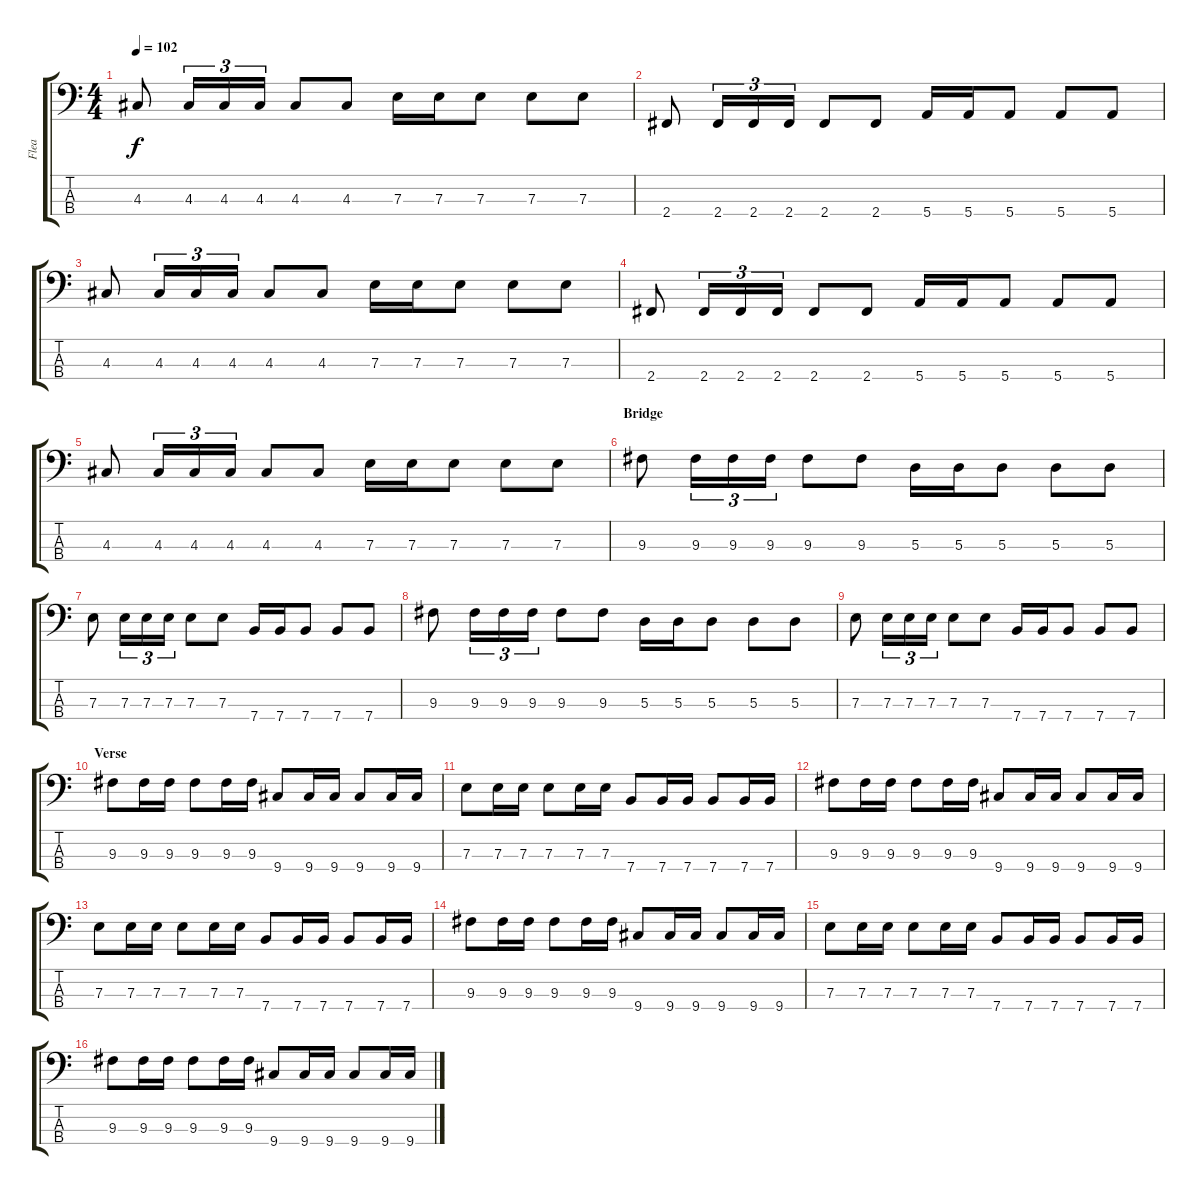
\track ("Flea" "Flea") {instrument electricbassfinger}
\staff {score tabs}
\tuning (G2 D2 A1 E1) {hide}
\ts (4 4)
\tempo 102
\clef f4
\ks c
4.3.8{dy f} 4.3.16{tu (3 2)} 4.3.16{tu (3 2)} 4.3.16{tu (3 2)} 4.3.8 4.3.8 7.3.16 7.3.16 7.3.8 7.3.8 7.3.8 |
2.4.8 2.4.16{tu (3 2)} 2.4.16{tu (3 2)} 2.4.16{tu (3 2)} 2.4.8 2.4.8 5.4.16 5.4.16 5.4.8 5.4.8 5.4.8 |
4.3.8 4.3.16{tu (3 2)} 4.3.16{tu (3 2)} 4.3.16{tu (3 2)} 4.3.8 4.3.8 7.3.16 7.3.16 7.3.8 7.3.8 7.3.8 |
2.4.8 2.4.16{tu (3 2)} 2.4.16{tu (3 2)} 2.4.16{tu (3 2)} 2.4.8 2.4.8 5.4.16 5.4.16 5.4.8 5.4.8 5.4.8 |
4.3.8 4.3.16{tu (3 2)} 4.3.16{tu (3 2)} 4.3.16{tu (3 2)} 4.3.8 4.3.8 7.3.16 7.3.16 7.3.8 7.3.8 7.3.8 |
\section ("" "Bridge")
9.3.8 9.3.16{tu (3 2)} 9.3.16{tu (3 2)} 9.3.16{tu (3 2)} 9.3.8 9.3.8 5.3.16 5.3.16 5.3.8 5.3.8 5.3.8 |
7.3.8 7.3.16{tu (3 2)} 7.3.16{tu (3 2)} 7.3.16{tu (3 2)} 7.3.8 7.3.8 7.4.16 7.4.16 7.4.8 7.4.8 7.4.8 |
9.3.8 9.3.16{tu (3 2)} 9.3.16{tu (3 2)} 9.3.16{tu (3 2)} 9.3.8 9.3.8 5.3.16 5.3.16 5.3.8 5.3.8 5.3.8 |
7.3.8 7.3.16{tu (3 2)} 7.3.16{tu (3 2)} 7.3.16{tu (3 2)} 7.3.8 7.3.8 7.4.16 7.4.16 7.4.8 7.4.8 7.4.8 |
\section ("" "Verse")
9.3.8 9.3.16 9.3.16 9.3.8 9.3.16 9.3.16 9.4.8 9.4.16 9.4.16 9.4.8 9.4.16 9.4.16 |
7.3.8 7.3.16 7.3.16 7.3.8 7.3.16 7.3.16 7.4.8 7.4.16 7.4.16 7.4.8 7.4.16 7.4.16 |
9.3.8 9.3.16 9.3.16 9.3.8 9.3.16 9.3.16 9.4.8 9.4.16 9.4.16 9.4.8 9.4.16 9.4.16 |
7.3.8 7.3.16 7.3.16 7.3.8 7.3.16 7.3.16 7.4.8 7.4.16 7.4.16 7.4.8 7.4.16 7.4.16 |
9.3.8 9.3.16 9.3.16 9.3.8 9.3.16 9.3.16 9.4.8 9.4.16 9.4.16 9.4.8 9.4.16 9.4.16 |
7.3.8 7.3.16 7.3.16 7.3.8 7.3.16 7.3.16 7.4.8 7.4.16 7.4.16 7.4.8 7.4.16 7.4.16 |
9.3.8 9.3.16 9.3.16 9.3.8 9.3.16 9.3.16 9.4.8 9.4.16 9.4.16 9.4.8 9.4.16 9.4.16
